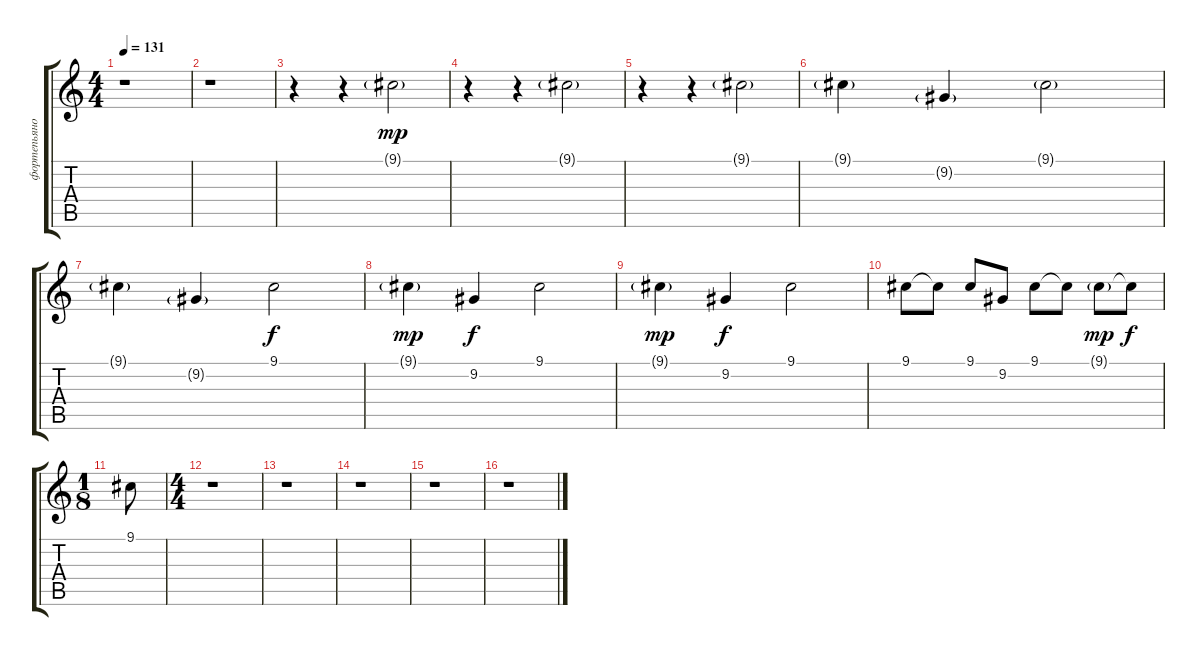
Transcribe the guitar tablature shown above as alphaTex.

\track ("фортепьяно" "фортепьяно") {instrument brightacousticpiano}
\staff {score tabs}
\tuning (E4 B3 G3 D3 A2 E2) {hide}
\ts (4 4)
\tempo 131
\clef g2
\ks c
r.1{dy mp instrument brightacousticpiano} |
r.1 |
r.4 r.4 9.1{g}.2 |
r.4 r.4 9.1{g}.2 |
r.4 r.4 9.1{g}.2 |
9.1{g}.4 9.2{g}.4 9.1{g}.2 |
9.1{g}.4 9.2{g}.4 9.1.2{dy f} |
9.1{g}.4{dy mp} 9.2.4{dy f} 9.1.2 |
9.1{g}.4{dy mp} 9.2.4{dy f} 9.1.2 |
9.1.8 9.1{t}.8 9.1.8 9.2.8 9.1.8 9.1{t}.8 9.1{g}.8{dy mp} 9.1{t}.8{dy f} |
\ts (1 8)
9.1.8 |
\ts (4 4)
r.1 |
r.1 |
r.1 |
r.1 |
r.1
